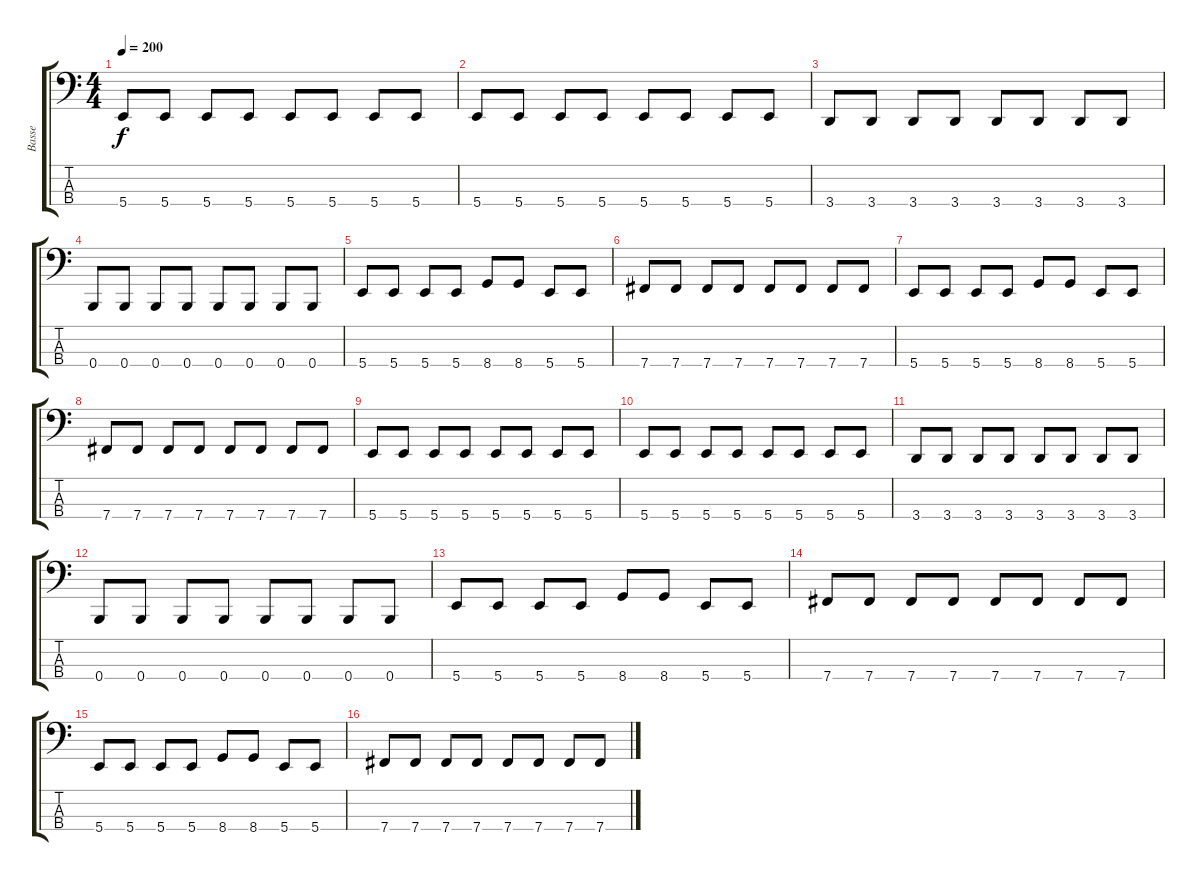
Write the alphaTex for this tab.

\track ("Basse" "Basse") {instrument electricbassfinger}
\staff {score tabs}
\tuning (D2 A1 E1 B0) {hide}
\ts (4 4)
\section ("" "")
\tempo 200
\clef f4
\ks c
5.4.8{dy f} 5.4.8 5.4.8 5.4.8 5.4.8 5.4.8 5.4.8 5.4.8 |
5.4.8 5.4.8 5.4.8 5.4.8 5.4.8 5.4.8 5.4.8 5.4.8 |
3.4.8 3.4.8 3.4.8 3.4.8 3.4.8 3.4.8 3.4.8 3.4.8 |
0.4.8 0.4.8 0.4.8 0.4.8 0.4.8 0.4.8 0.4.8 0.4.8 |
5.4.8 5.4.8 5.4.8 5.4.8 8.4.8 8.4.8 5.4.8 5.4.8 |
7.4.8 7.4.8 7.4.8 7.4.8 7.4.8 7.4.8 7.4.8 7.4.8 |
5.4.8 5.4.8 5.4.8 5.4.8 8.4.8 8.4.8 5.4.8 5.4.8 |
7.4.8 7.4.8 7.4.8 7.4.8 7.4.8 7.4.8 7.4.8 7.4.8 |
5.4.8 5.4.8 5.4.8 5.4.8 5.4.8 5.4.8 5.4.8 5.4.8 |
5.4.8 5.4.8 5.4.8 5.4.8 5.4.8 5.4.8 5.4.8 5.4.8 |
3.4.8 3.4.8 3.4.8 3.4.8 3.4.8 3.4.8 3.4.8 3.4.8 |
0.4.8 0.4.8 0.4.8 0.4.8 0.4.8 0.4.8 0.4.8 0.4.8 |
5.4.8 5.4.8 5.4.8 5.4.8 8.4.8 8.4.8 5.4.8 5.4.8 |
7.4.8 7.4.8 7.4.8 7.4.8 7.4.8 7.4.8 7.4.8 7.4.8 |
5.4.8 5.4.8 5.4.8 5.4.8 8.4.8 8.4.8 5.4.8 5.4.8 |
7.4.8 7.4.8 7.4.8 7.4.8 7.4.8 7.4.8 7.4.8 7.4.8
